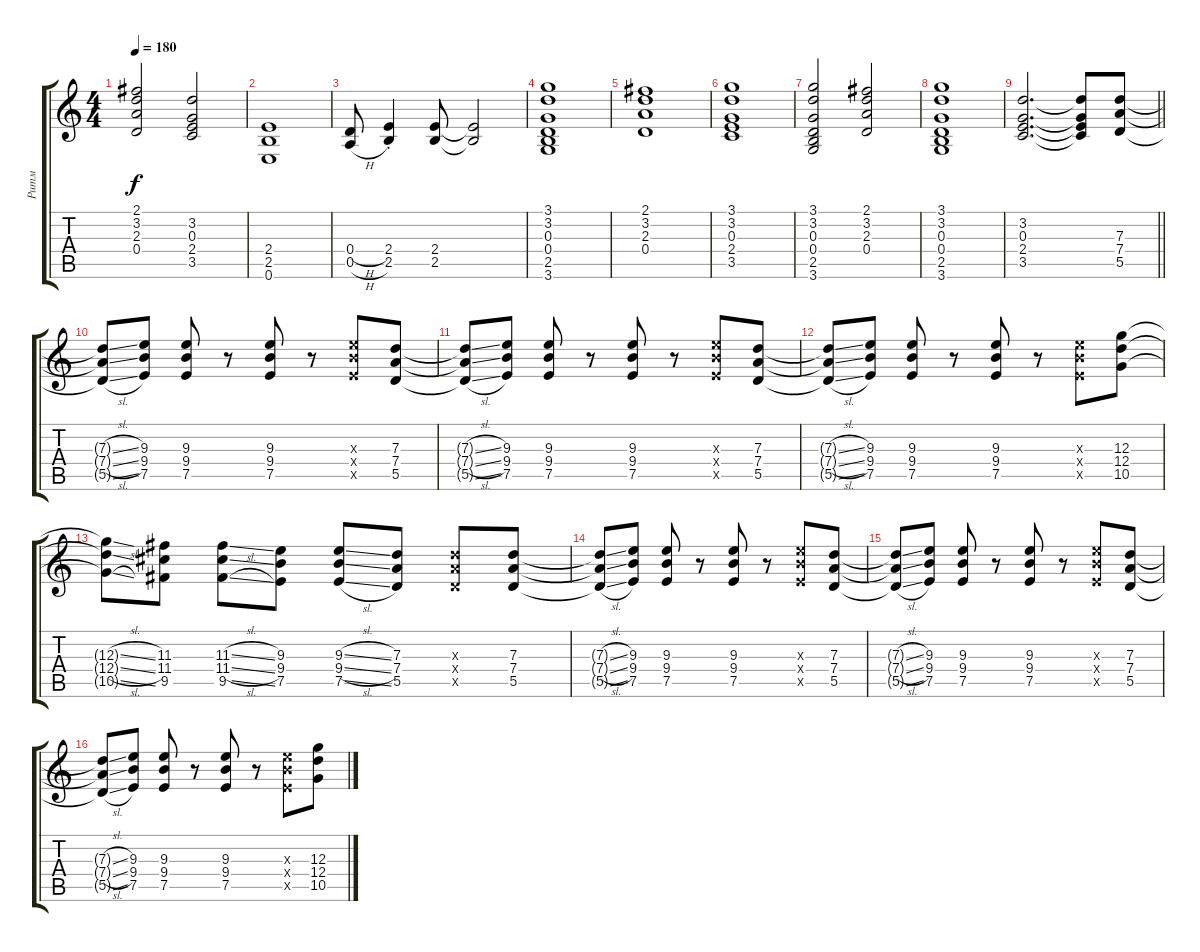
\track ("Ритм" "Ритм") {instrument distortionguitar}
\staff {score tabs}
\tuning (E4 B3 G3 D3 A2 E2) {hide}
\ts (4 4)
\tempo 180
\clef g2
\ks c
(2.1 3.2 2.3 0.4).2{dy f} (3.2 0.3 2.4 3.5).2 |
(2.4 2.5 0.6).1 |
(0.4{h} 0.5{h}).8 (2.4{st} 2.5{st}).4 (2.4 2.5).8 (2.4{t} 2.5{t}).2 |
(3.1 3.2 0.3 0.4 2.5 3.6).1 |
(2.1 3.2 2.3 0.4).1 |
(3.1 3.2 0.3 2.4 3.5).1 |
(3.1 3.2 0.3 0.4 2.5 3.6).2 (2.1 3.2 2.3 0.4).2 |
(3.1 3.2 0.3 0.4 2.5 3.6).1 |
\barLineRight lightlight
(3.2 0.3 2.4 3.5).2{d} (3.2{t} 0.3{t} 2.4{t} 3.5{t}).8 (7.3 7.4 5.5).8 |
(7.3{sl t} 7.4{sl t} 5.5{sl t}).8 (9.3 9.4 7.5).8 (9.3 9.4 7.5).8 r.8 (9.3 9.4 7.5).8 r.8 (9.3{x} 9.4{x} 7.5{x}).8 (7.3 7.4 5.5).8 |
(7.3{sl t} 7.4{sl t} 5.5{sl t}).8 (9.3 9.4 7.5).8 (9.3 9.4 7.5).8 r.8 (9.3 9.4 7.5).8 r.8 (9.3{x} 9.4{x} 7.5{x}).8 (7.3 7.4 5.5).8 |
(7.3{sl t} 7.4{sl t} 5.5{sl t}).8 (9.3 9.4 7.5).8 (9.3 9.4 7.5).8 r.8 (9.3 9.4 7.5).8 r.8 (9.3{x} 9.4{x} 7.5{x}).8 (12.3 12.4 10.5).8 |
(12.3{sl t} 12.4{sl t} 10.5{sl t}).8 (11.3 11.4 9.5).8 (11.3{sl} 11.4{sl} 9.5{sl}).8 (9.3 9.4 7.5).8 (9.3{sl} 9.4{sl} 7.5{sl}).8 (7.3 7.4 5.5).8 (7.3{x} 7.4{x} 5.5{x}).8 (7.3 7.4 5.5).8 |
(7.3{sl t} 7.4{sl t} 5.5{sl t}).8 (9.3 9.4 7.5).8 (9.3 9.4 7.5).8 r.8 (9.3 9.4 7.5).8 r.8 (9.3{x} 9.4{x} 7.5{x}).8 (7.3 7.4 5.5).8 |
(7.3{sl t} 7.4{sl t} 5.5{sl t}).8 (9.3 9.4 7.5).8 (9.3 9.4 7.5).8 r.8 (9.3 9.4 7.5).8 r.8 (9.3{x} 9.4{x} 7.5{x}).8 (7.3 7.4 5.5).8 |
(7.3{sl t} 7.4{sl t} 5.5{sl t}).8 (9.3 9.4 7.5).8 (9.3 9.4 7.5).8 r.8 (9.3 9.4 7.5).8 r.8 (9.3{x} 9.4{x} 7.5{x}).8 (12.3 12.4 10.5).8
